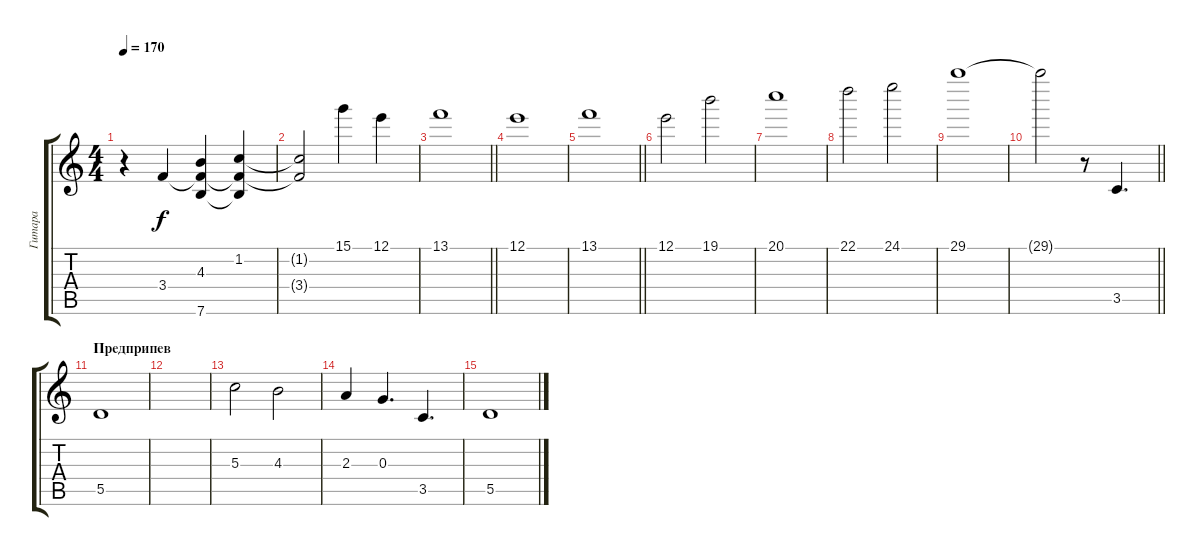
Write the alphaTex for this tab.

\track ("Гитара" "Гитара") {instrument acousticguitarsteel}
\staff {score tabs}
\tuning (E4 B3 G3 D3 A2 E2) {hide}
\ts (4 4)
\tempo 170
\clef g2
\ks c
r.4{dy f volume 10 instrument acousticguitarsteel} 3.4.4 (4.3 3.4{t} 7.6).4 (1.2 3.4{t} 7.6{t}).4 |
(1.2{t} 3.4{t}).2 15.1.4{volume 8 instrument stringensemble1} 12.1.4 |
\barLineRight lightlight
13.1.1 |
12.1.1 |
\barLineRight lightlight
13.1.1 |
12.1.2 19.1.2 |
20.1.1 |
22.1.2 24.1.2 |
29.1.1 |
\barLineRight lightlight
29.1{t}.2 r.8 3.5.4{d volume 13 instrument acousticguitarsteel} |
\section ("" "Предприпев")
5.5.1 |
|
5.3.2 4.3.2 |
2.3.4 0.3.4{d} 3.5.4{d} |
5.5.1
